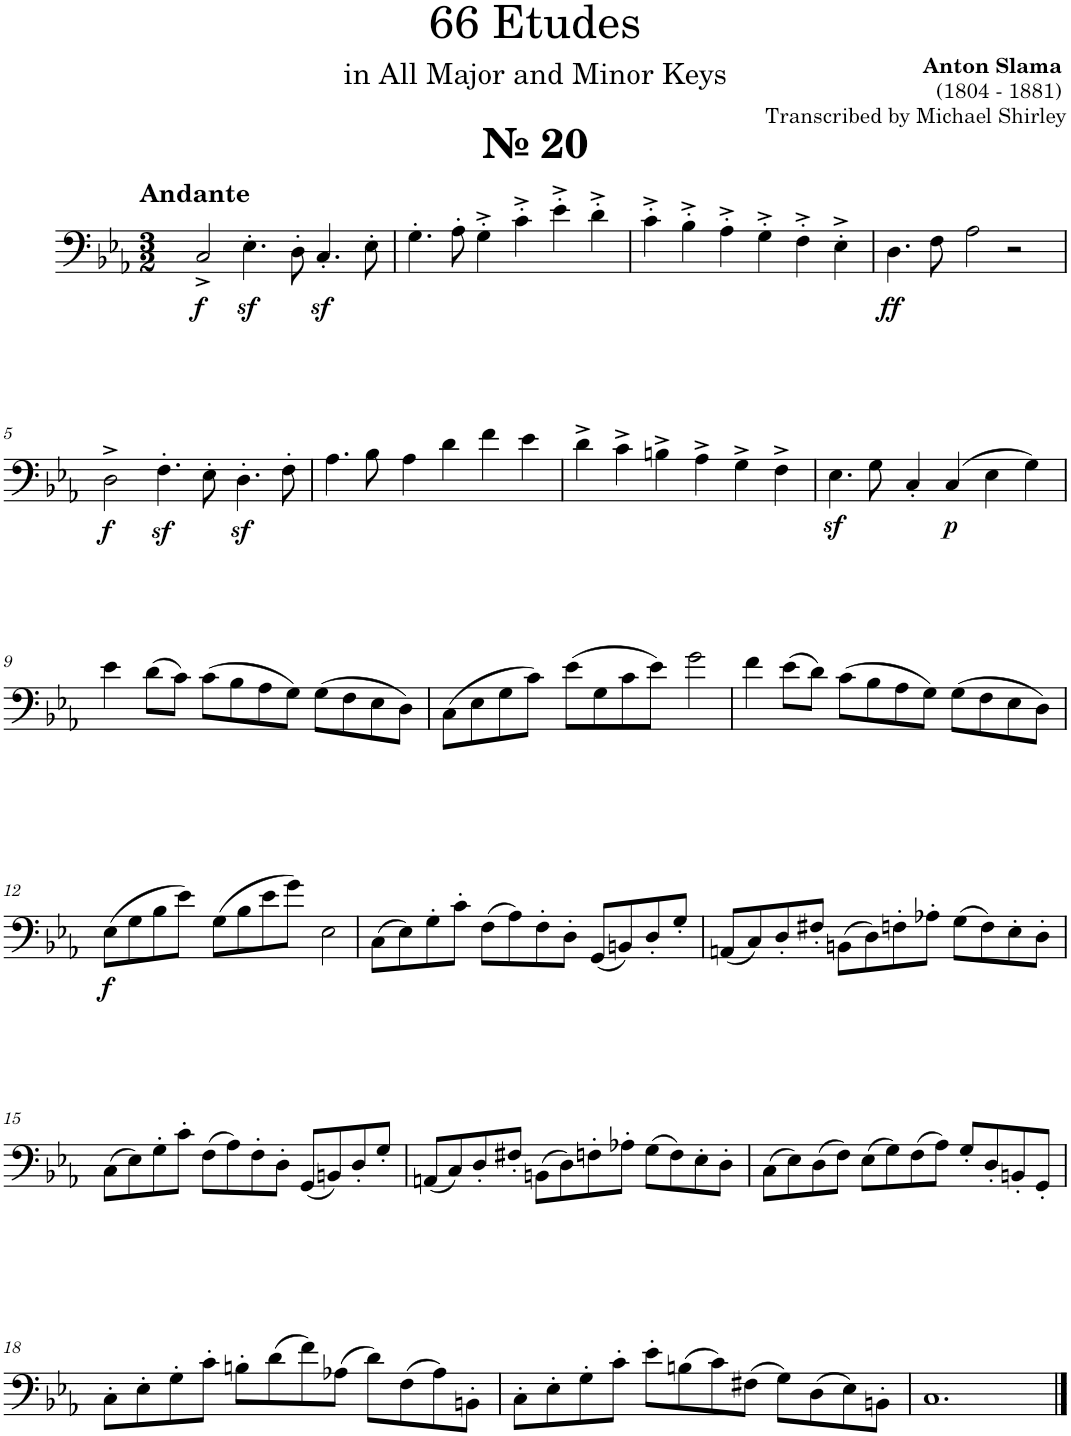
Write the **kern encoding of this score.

**kern	**dynam
*part1	*part1
*staff1	*staff1
*I"Trombone	*
*I'Tbn.	*
*clefF4	*
*k[b-e-a-]	*
*M3/2	*
=1	=1
!LO:TX:a:B:t=№ 20	!
!LO:TX:a:B:t=Andante	!
!	!LO:DY:b
2C^/	f
4.E-z<'\	.
8D'\	.
4.Cz<'/	.
8E-'\	.
=2	=2
4.G'\	.
8A-'\	.
4G'^\	.
4c'^\	.
4e-'^\	.
4d'^\	.
=3	=3
4c'^\	.
4B-'^\	.
4A-'^\	.
4G'^\	.
4F'^\	.
4E-'^\	.
=4	=4
!	!LO:DY:b
4.D\	ff
8F\	.
2A-\	.
2r	.
!!LO:LB:g=z
=5	=5
!	!LO:DY:b
2D^\	f
4.Fz<'\	.
8E-'\	.
4.Dz<'\	.
8F'\	.
=6	=6
4.A-\	.
8B-\	.
4A-\	.
4d\	.
4f\	.
4e-\	.
=7	=7
4d^\	.
4c^\	.
4Bn^\	.
4A-^\	.
4G^\	.
4F^\	.
=8	=8
4.E-z<\	.
8G\	.
4C'/	.
!	!LO:DY:b
(>4C/	p
4E-\	.
4G\)	.
!!LO:LB:g=z
=9	=9
4e-\	.
(>8d\L	.
8c\J)	.
(>8c\L	.
8B-\	.
8A-\	.
8G\J)	.
(>8G\L	.
8F\	.
8E-\	.
8D\J)	.
=10	=10
(8C\L	.
8E-\	.
8G\	.
8c\J)	.
(8e-\L	.
8G\	.
8c\	.
8e-\J)	.
2g\	.
=11	=11
4f\	.
(>8e-\L	.
8d\J)	.
(>8c\L	.
8B-\	.
8A-\	.
8G\J)	.
(>8G\L	.
8F\	.
8E-\	.
8D\J)	.
!!LO:LB:g=z
=12	=12
!	!LO:DY:b
(>8E-\L	f
8G\	.
8B-\	.
8e-\J)	.
(>8G\L	.
8B-\	.
8e-\	.
8g\J)	.
2E-\	.
=13	=13
(>8C\L	.
8E-\)	.
8G'\	.
8c'\J	.
(>8F\L	.
8A-\)	.
8F'\	.
8D'\J	.
(<8GG/L	.
8BBn/)	.
8D'/	.
8G'/J	.
=14	=14
(<8AAn/L	.
8C/)	.
8D'/	.
8F#X'/J	.
(>8BBn\L	.
8D\)	.
8Fn'\	.
8A-X'\J	.
(>8G\L	.
8F\)	.
8E-'\	.
8D'\J	.
!!LO:LB:g=z
=15	=15
(>8C\L	.
8E-\)	.
8G'\	.
8c'\J	.
(>8F\L	.
8A-\)	.
8F'\	.
8D'\J	.
(<8GG/L	.
8BBn/)	.
8D'/	.
8G'/J	.
=16	=16
(<8AAn/L	.
8C/)	.
8D'/	.
8F#X'/J	.
(>8BBn\L	.
8D\)	.
8Fn'\	.
8A-X'\J	.
(>8G\L	.
8F\)	.
8E-'\	.
8D'\J	.
=17	=17
(>8C\L	.
8E-\)	.
(8D\	.
8F\J)	.
(>8E-\L	.
8G\)	.
(>8F\	.
8A-\J)	.
8G'/L	.
8D'/	.
8BBn'/	.
8GG'/J	.
!!LO:LB:g=z
=18	=18
8C'\L	.
8E-'\	.
8G'\	.
8c'\J	.
8Bn'\L	.
(>8d\	.
8f\)	.
(>8A-X\J	.
8d\L)	.
(>8F\	.
8A-\)	.
8BBn'\J	.
=19	=19
8C'\L	.
8E-'\	.
8G'\	.
8c'\J	.
8e-'\L	.
(>8Bn\	.
8c\)	.
(>8F#X\J	.
8G\L)	.
(8D\	.
8E-\)	.
8BBn'\J	.
=20	=20
1.C	.
==	==
*-	*-
